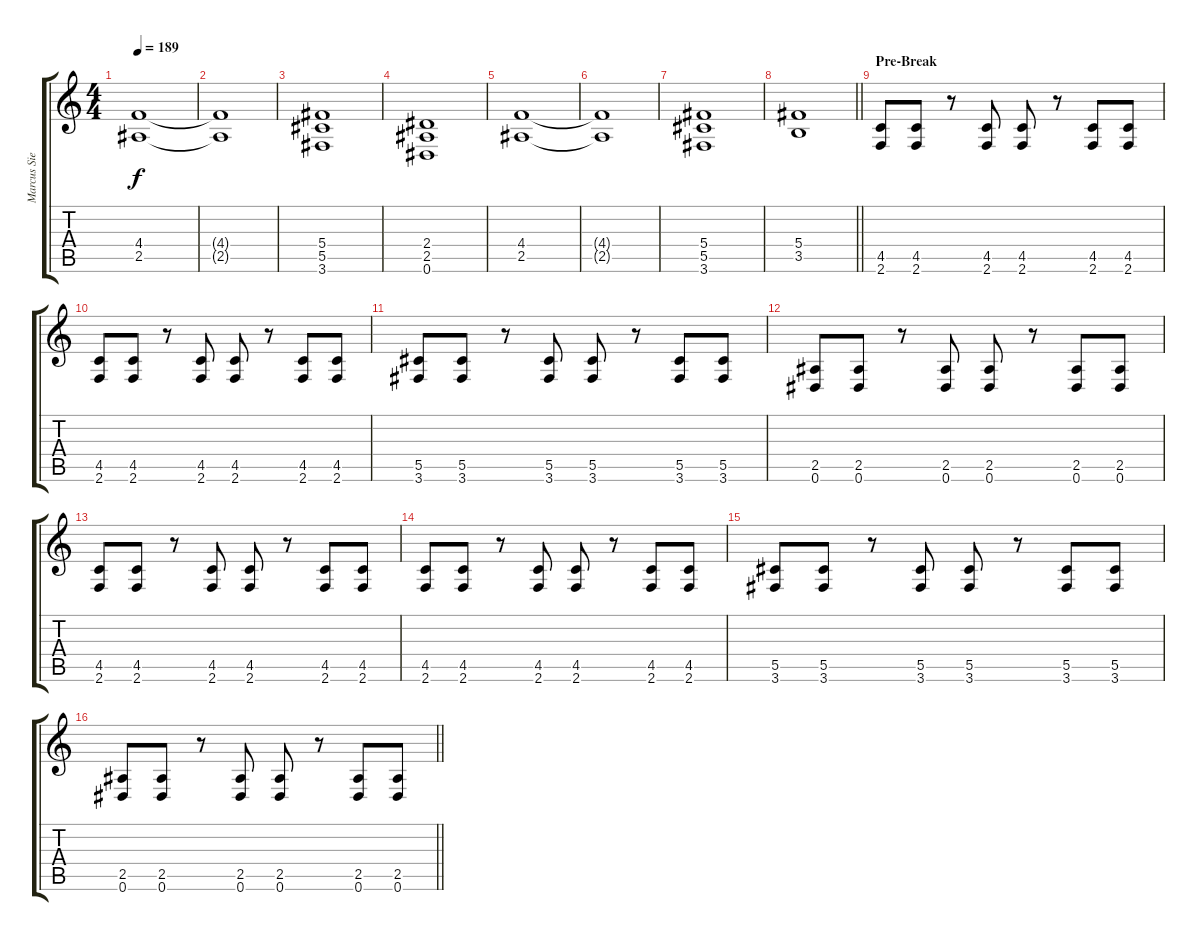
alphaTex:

\track ("Marcus Siepen" "Marcus Sie") {instrument distortionguitar}
\staff {score tabs}
\tuning (Eb4 Bb3 Gb3 Db3 Ab2 Eb2) {hide}
\ts (4 4)
\tempo 189
\clef g2
\ks c
(4.4 2.5).1{dy f} |
(4.4{t} 2.5{t}).1 |
(5.4 5.5 3.6).1 |
(2.4 2.5 0.6).1 |
(4.4 2.5).1 |
(4.4{t} 2.5{t}).1 |
(5.4 5.5 3.6).1 |
\barLineRight lightlight
(5.4 3.5).1 |
\section ("" "Pre-Break")
(4.5 2.6).8 (4.5 2.6).8 r.8 (4.5 2.6).8 (4.5 2.6).8 r.8 (4.5 2.6).8 (4.5 2.6).8 |
(4.5 2.6).8 (4.5 2.6).8 r.8 (4.5 2.6).8 (4.5 2.6).8 r.8 (4.5 2.6).8 (4.5 2.6).8 |
(5.5 3.6).8 (5.5 3.6).8 r.8 (5.5 3.6).8 (5.5 3.6).8 r.8 (5.5 3.6).8 (5.5 3.6).8 |
(2.5 0.6).8 (2.5 0.6).8 r.8 (2.5 0.6).8 (2.5 0.6).8 r.8 (2.5 0.6).8 (2.5 0.6).8 |
(4.5 2.6).8 (4.5 2.6).8 r.8 (4.5 2.6).8 (4.5 2.6).8 r.8 (4.5 2.6).8 (4.5 2.6).8 |
(4.5 2.6).8 (4.5 2.6).8 r.8 (4.5 2.6).8 (4.5 2.6).8 r.8 (4.5 2.6).8 (4.5 2.6).8 |
(5.5 3.6).8 (5.5 3.6).8 r.8 (5.5 3.6).8 (5.5 3.6).8 r.8 (5.5 3.6).8 (5.5 3.6).8 |
\barLineRight lightlight
(2.5 0.6).8 (2.5 0.6).8 r.8 (2.5 0.6).8 (2.5 0.6).8 r.8 (2.5 0.6).8 (2.5 0.6).8
